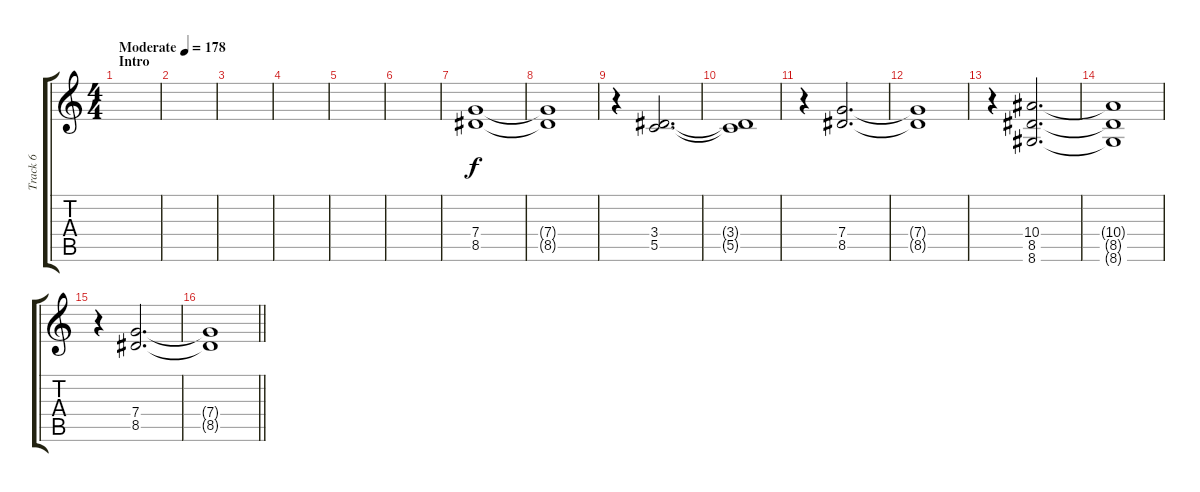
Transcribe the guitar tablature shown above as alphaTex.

\track ("Track 6" "Track 6") {instrument overdrivenguitar}
\staff {score tabs}
\tuning (D4 A3 F3 C3 G2 C2) {hide}
\ts (4 4)
\section ("" "Intro")
\tempo (178 "Moderate")
\clef g2
\ks c
|
|
|
|
|
|
(7.4 8.5).1{volume 13} |
(7.4{t} 8.5{t}).1 |
r.4{volume 0} (3.4 5.5).2{d volume 13} |
(3.4{t} 5.5{t}).1 |
r.4{volume 0} (7.4 8.5).2{d volume 13} |
(7.4{t} 8.5{t}).1 |
r.4{volume 0} (10.4 8.5 8.6).2{d volume 13} |
(10.4{t} 8.5{t} 8.6{t}).1 |
r.4{volume 0} (7.4 8.5).2{d volume 13} |
\barLineRight lightlight
(7.4{t} 8.5{t}).1
